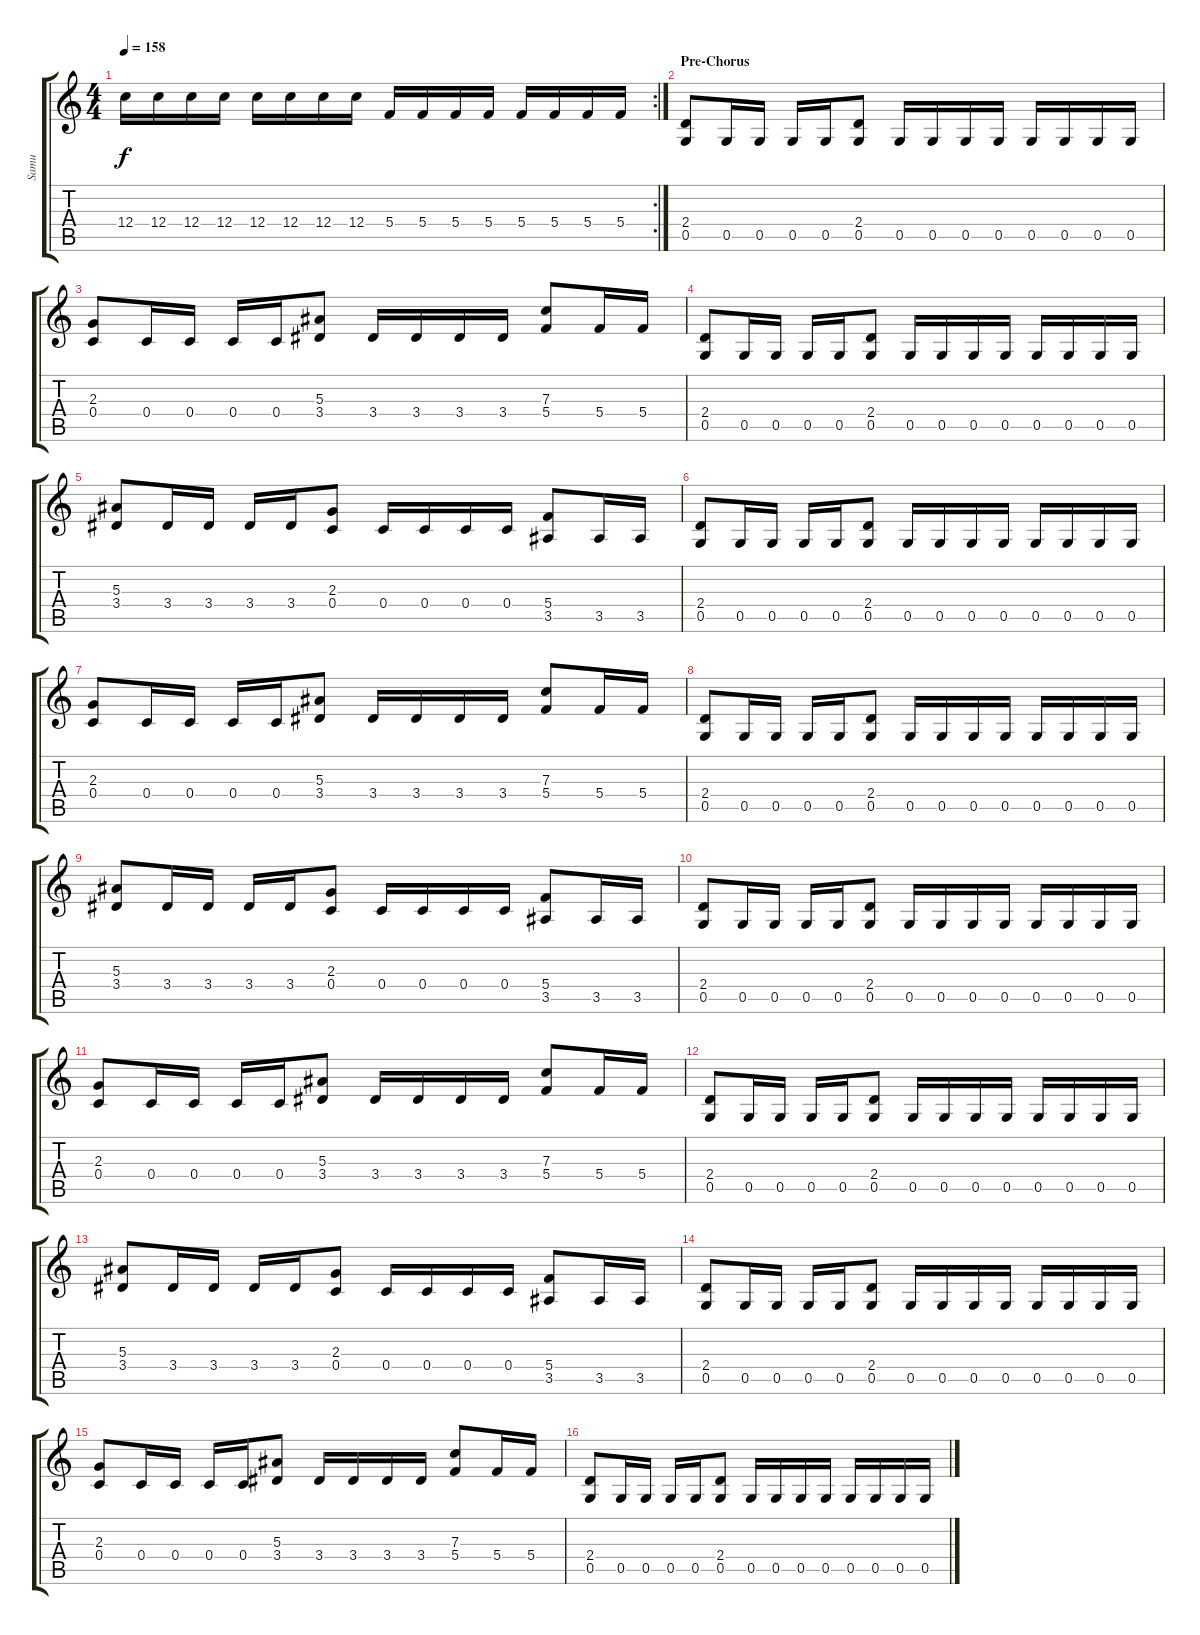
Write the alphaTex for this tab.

\track ("Samu" "Samu") {instrument distortionguitar}
\staff {score tabs}
\tuning (D4 A3 F3 C3 G2 D2) {hide}
\rc 2
\ts (4 4)
\tempo 158
\clef g2
\ks c
12.4.16{dy f} 12.4.16 12.4.16 12.4.16 12.4.16 12.4.16 12.4.16 12.4.16 5.4.16 5.4.16 5.4.16 5.4.16 5.4.16 5.4.16 5.4.16 5.4.16 |
\section ("" "Pre-Chorus")
(2.4 0.5).8 0.5.16 0.5.16 0.5.16 0.5.16 (2.4 0.5).8 0.5.16 0.5.16 0.5.16 0.5.16 0.5.16 0.5.16 0.5.16 0.5.16 |
(2.3 0.4).8 0.4.16 0.4.16 0.4.16 0.4.16 (5.3 3.4).8 3.4.16 3.4.16 3.4.16 3.4.16 (7.3 5.4).8 5.4.16 5.4.16 |
(2.4 0.5).8 0.5.16 0.5.16 0.5.16 0.5.16 (2.4 0.5).8 0.5.16 0.5.16 0.5.16 0.5.16 0.5.16 0.5.16 0.5.16 0.5.16 |
(5.3 3.4).8 3.4.16 3.4.16 3.4.16 3.4.16 (2.3 0.4).8 0.4.16 0.4.16 0.4.16 0.4.16 (5.4 3.5).8 3.5.16 3.5.16 |
(2.4 0.5).8 0.5.16 0.5.16 0.5.16 0.5.16 (2.4 0.5).8 0.5.16 0.5.16 0.5.16 0.5.16 0.5.16 0.5.16 0.5.16 0.5.16 |
(2.3 0.4).8 0.4.16 0.4.16 0.4.16 0.4.16 (5.3 3.4).8 3.4.16 3.4.16 3.4.16 3.4.16 (7.3 5.4).8 5.4.16 5.4.16 |
(2.4 0.5).8 0.5.16 0.5.16 0.5.16 0.5.16 (2.4 0.5).8 0.5.16 0.5.16 0.5.16 0.5.16 0.5.16 0.5.16 0.5.16 0.5.16 |
(5.3 3.4).8 3.4.16 3.4.16 3.4.16 3.4.16 (2.3 0.4).8 0.4.16 0.4.16 0.4.16 0.4.16 (5.4 3.5).8 3.5.16 3.5.16 |
(2.4 0.5).8 0.5.16 0.5.16 0.5.16 0.5.16 (2.4 0.5).8 0.5.16 0.5.16 0.5.16 0.5.16 0.5.16 0.5.16 0.5.16 0.5.16 |
(2.3 0.4).8 0.4.16 0.4.16 0.4.16 0.4.16 (5.3 3.4).8 3.4.16 3.4.16 3.4.16 3.4.16 (7.3 5.4).8 5.4.16 5.4.16 |
(2.4 0.5).8 0.5.16 0.5.16 0.5.16 0.5.16 (2.4 0.5).8 0.5.16 0.5.16 0.5.16 0.5.16 0.5.16 0.5.16 0.5.16 0.5.16 |
(5.3 3.4).8 3.4.16 3.4.16 3.4.16 3.4.16 (2.3 0.4).8 0.4.16 0.4.16 0.4.16 0.4.16 (5.4 3.5).8 3.5.16 3.5.16 |
(2.4 0.5).8 0.5.16 0.5.16 0.5.16 0.5.16 (2.4 0.5).8 0.5.16 0.5.16 0.5.16 0.5.16 0.5.16 0.5.16 0.5.16 0.5.16 |
(2.3 0.4).8 0.4.16 0.4.16 0.4.16 0.4.16 (5.3 3.4).8 3.4.16 3.4.16 3.4.16 3.4.16 (7.3 5.4).8 5.4.16 5.4.16 |
(2.4 0.5).8 0.5.16 0.5.16 0.5.16 0.5.16 (2.4 0.5).8 0.5.16 0.5.16 0.5.16 0.5.16 0.5.16 0.5.16 0.5.16 0.5.16
